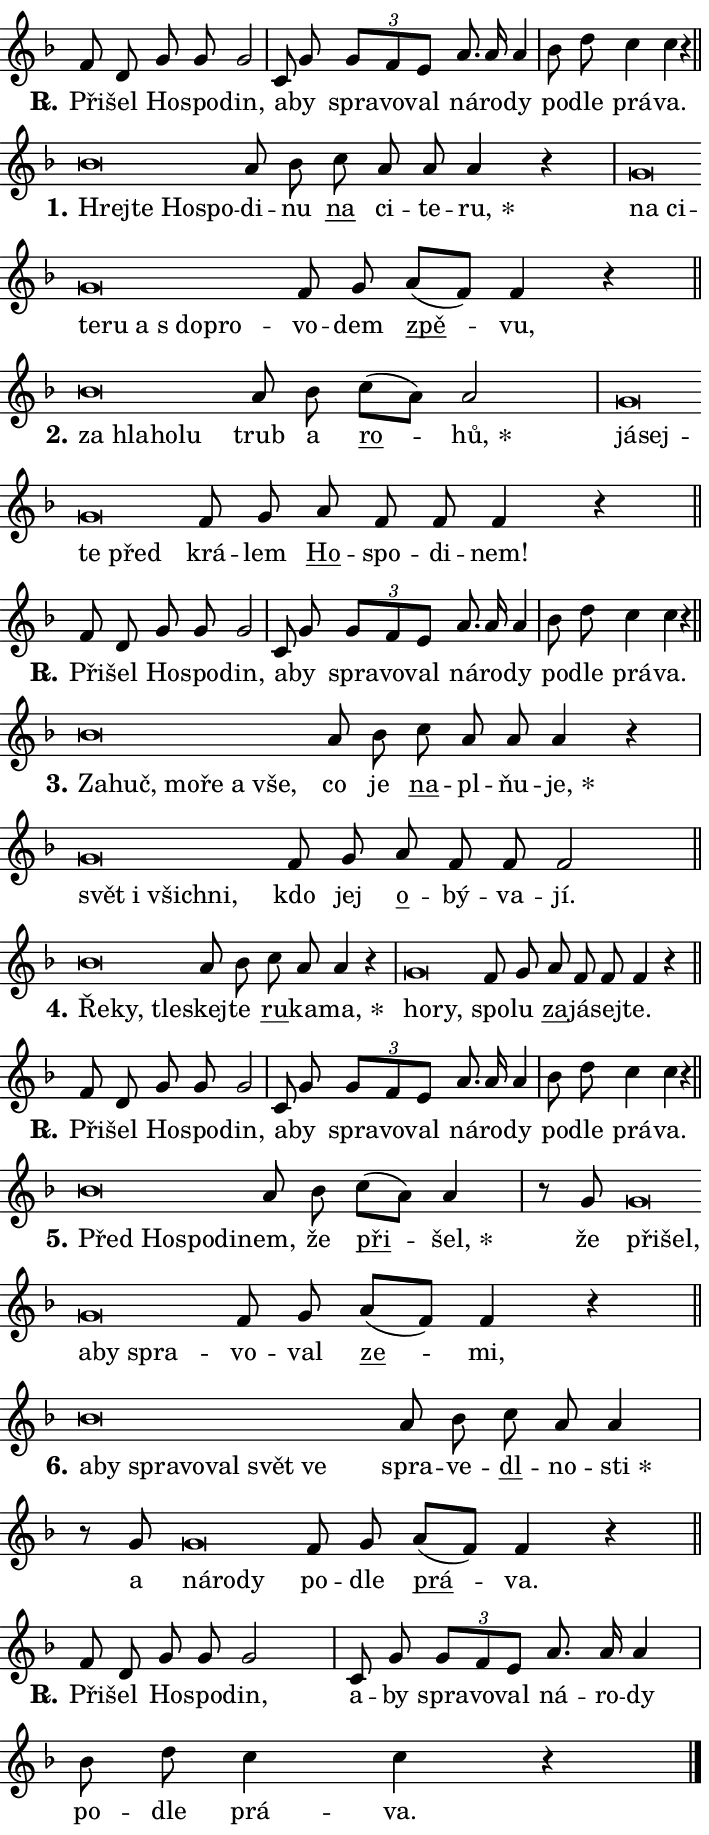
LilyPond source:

\version "2.24.0"
\header { tagline = "" }
\paper {
  indent = 0\cm
  top-margin = 0\cm
  right-margin = 0.13\cm % to fit lyric hyphens
  bottom-margin = 0\cm
  left-margin = 0\cm
  paper-width = 12\cm
  page-breaking = #ly:one-page-breaking
  system-system-spacing.basic-distance = #11
  score-system-spacing.basic-distance = #11
  ragged-last = ##f
}


%% Author: Thomas Morley
%% https://lists.gnu.org/archive/html/lilypond-user/2020-05/msg00002.html
#(define (line-position grob)
"Returns position of @var[grob} in current system:
   @code{'start}, if at first time-step
   @code{'end}, if at last time-step
   @code{'middle} otherwise
"
  (let* ((col (ly:item-get-column grob))
         (ln (ly:grob-object col 'left-neighbor))
         (rn (ly:grob-object col 'right-neighbor))
         (col-to-check-left (if (ly:grob? ln) ln col))
         (col-to-check-right (if (ly:grob? rn) rn col))
         (break-dir-left
           (and
             (ly:grob-property col-to-check-left 'non-musical #f)
             (ly:item-break-dir col-to-check-left)))
         (break-dir-right
           (and
             (ly:grob-property col-to-check-right 'non-musical #f)
             (ly:item-break-dir col-to-check-right))))
        (cond ((eqv? 1 break-dir-left) 'start)
              ((eqv? -1 break-dir-right) 'end)
              (else 'middle))))

#(define (tranparent-at-line-position vctor)
  (lambda (grob)
  "Relying on @code{line-position} select the relevant enry from @var{vctor}.
Used to determine transparency,"
    (case (line-position grob)
      ((end) (not (vector-ref vctor 0)))
      ((middle) (not (vector-ref vctor 1)))
      ((start) (not (vector-ref vctor 2))))))

noteHeadBreakVisibility =
#(define-music-function (break-visibility)(vector?)
"Makes @code{NoteHead}s transparent relying on @var{break-visibility}"
#{
  \override NoteHead.transparent =
    #(tranparent-at-line-position break-visibility)
#})

#(define delete-ledgers-for-transparent-note-heads
  (lambda (grob)
    "Reads whether a @code{NoteHead} is transparent.
If so this @code{NoteHead} is removed from @code{'note-heads} from
@var{grob}, which is supposed to be @code{LedgerLineSpanner}.
As a result ledgers are not printed for this @code{NoteHead}"
    (let* ((nhds-array (ly:grob-object grob 'note-heads))
           (nhds-list
             (if (ly:grob-array? nhds-array)
                 (ly:grob-array->list nhds-array)
                 '()))
           ;; Relies on the transparent-property being done before
           ;; Staff.LedgerLineSpanner.after-line-breaking is executed.
           ;; This is fragile ...
           (to-keep
             (remove
               (lambda (nhd)
                 (ly:grob-property nhd 'transparent #f))
               nhds-list)))
      ;; TODO find a better method to iterate over grob-arrays, similiar
      ;; to filter/remove etc for lists
      ;; For now rebuilt from scratch
      (set! (ly:grob-object grob 'note-heads)  '())
      (for-each
        (lambda (nhd)
          (ly:pointer-group-interface::add-grob grob 'note-heads nhd))
        to-keep))))

squashNotes = {
  \override NoteHead.X-extent = #'(-0.2 . 0.2)
  \override NoteHead.Y-extent = #'(-0.75 . 0)
  \override NoteHead.stencil =
    #(lambda (grob)
       (let ((pos (ly:grob-property grob 'staff-position)))
         (begin
           (if (< pos -7) (display "ERROR: Lower brevis then expected\n") (display ""))
           (if (<= pos -6) ly:text-interface::print ly:note-head::print))))
}
unSquashNotes = {
  \revert NoteHead.X-extent
  \revert NoteHead.Y-extent
  \revert NoteHead.stencil
}

hideNotes = \noteHeadBreakVisibility #begin-of-line-visible
unHideNotes = \noteHeadBreakVisibility #all-visible

% work-around for resetting accidentals
% https://lilypond.org/doc/v2.23/Documentation/notation/displaying-rhythms#unmetered-music
cadenzaMeasure = {
  \cadenzaOff
  \partial 1024 s1024
  \cadenzaOn
}

#(define-markup-command (accent layout props text) (markup?)
  "Underline accented syllable"
  (interpret-markup layout props
    #{\markup \override #'(offset . 4.3) \underline { #text }#}))

responsum = \markup \concat {
  "R" \hspace #-1.05 \path #0.1 #'((moveto 0 0.07) (lineto 0.9 0.8)) \hspace #0.05 "."
}

spaceSize = #0.6828661417322834 % exact space size for TeX Gyre Schola

\layout {
  \context {
    \Staff
    \remove "Time_signature_engraver"
    \override LedgerLineSpanner.after-line-breaking = #delete-ledgers-for-transparent-note-heads
  }
  \context {
    \Lyrics {
      \override LyricSpace.minimum-distance = \spaceSize
      \override LyricText.font-name = #"TeX Gyre Schola"
      \override LyricText.font-size = 1
      \override StanzaNumber.font-name = #"TeX Gyre Schola Bold"
      \override StanzaNumber.font-size = 1
    }
  }
  \context {
    \Score 
    \override NoteHead.text =
      #(lambda (grob) 
        (let ((pos (ly:grob-property grob 'staff-position)))
          #{\markup {
            \combine
              \halign #-0.55 \raise #(if (= pos -6) 0 0.5) \override #'(thickness . 2) \draw-line #'(3.2 . 0)
              \musicglyph "noteheads.sM1"
          }#}))
  }
}

% magnetic-lyrics.ily
%
%   written by
%     Jean Abou Samra <jean@abou-samra.fr>
%     Werner Lemberg <wl@gnu.org>
%
%   adapted by
%     Jiri Hon <jiri.hon@gmail.com>
%
% Version 2022-Apr-15

% https://www.mail-archive.com/lilypond-user@gnu.org/msg149350.html

#(define (Left_hyphen_pointer_engraver context)
   "Collect syllable-hyphen-syllable occurrences in lyrics and store
them in properties.  This engraver only looks to the left.  For
example, if the lyrics input is @code{foo -- bar}, it does the
following.

@itemize @bullet
@item
Set the @code{text} property of the @code{LyricHyphen} grob between
@q{foo} and @q{bar} to @code{foo}.

@item
Set the @code{left-hyphen} property of the @code{LyricText} grob with
text @q{foo} to the @code{LyricHyphen} grob between @q{foo} and
@q{bar}.
@end itemize

Use this auxiliary engraver in combination with the
@code{lyric-@/text::@/apply-@/magnetic-@/offset!} hook."
   (let ((hyphen #f)
         (text #f))
     (make-engraver
      (acknowledgers
       ((lyric-syllable-interface engraver grob source-engraver)
        (set! text grob)))
      (end-acknowledgers
       ((lyric-hyphen-interface engraver grob source-engraver)
        ;(when (not (grob::has-interface grob 'lyric-space-interface))
          (set! hyphen grob)));)
      ((stop-translation-timestep engraver)
       (when (and text hyphen)
         (ly:grob-set-object! text 'left-hyphen hyphen))
       (set! text #f)
       (set! hyphen #f)))))

#(define (lyric-text::apply-magnetic-offset! grob)
   "If the space between two syllables is less than the value in
property @code{LyricText@/.details@/.squash-threshold}, move the right
syllable to the left so that it gets concatenated with the left
syllable.

Use this function as a hook for
@code{LyricText@/.after-@/line-@/breaking} if the
@code{Left_@/hyphen_@/pointer_@/engraver} is active."
   (let ((hyphen (ly:grob-object grob 'left-hyphen #f)))
     (when hyphen
       (let ((left-text (ly:spanner-bound hyphen LEFT)))
         (when (grob::has-interface left-text 'lyric-syllable-interface)
           (let* ((common (ly:grob-common-refpoint grob left-text X))
                  (this-x-ext (ly:grob-extent grob common X))
                  (left-x-ext
                   (begin
                     ;; Trigger magnetism for left-text.
                     (ly:grob-property left-text 'after-line-breaking)
                     (ly:grob-extent left-text common X)))
                  ;; `delta` is the gap width between two syllables.
                  (delta (- (interval-start this-x-ext)
                            (interval-end left-x-ext)))
                  (details (ly:grob-property grob 'details))
                  (threshold (assoc-get 'squash-threshold details 0.2)))
             (when (< delta threshold)
               (let* (;; We have to manipulate the input text so that
                      ;; ligatures crossing syllable boundaries are not
                      ;; disabled.  For languages based on the Latin
                      ;; script this is essentially a beautification.
                      ;; However, for non-Western scripts it can be a
                      ;; necessity.
                      (lt (ly:grob-property left-text 'text))
                      (rt (ly:grob-property grob 'text))
                      (is-space (grob::has-interface hyphen 'lyric-space-interface))
                      (space (if is-space " " ""))
                      (extra-delta (if is-space spaceSize 0))
                      ;; Append new syllable.
                      (ltrt-space (if (and (string? lt) (string? rt))
                                (string-append lt space rt)
                                (make-concat-markup (list lt space rt))))
                      ;; Right-align `ltrt` to the right side.
                      (ltrt-space-markup (grob-interpret-markup
                               grob
                               (make-translate-markup
                                (cons (interval-length this-x-ext) 0)
                                (make-right-align-markup ltrt-space)))))
                 (begin
                   ;; Don't print `left-text`.
                   (ly:grob-set-property! left-text 'stencil #f)
                   ;; Set text and stencil (which holds all collected
                   ;; syllables so far) and shift it to the left.
                   (ly:grob-set-property! grob 'text ltrt-space)
                   (ly:grob-set-property! grob 'stencil ltrt-space-markup)
                   (ly:grob-translate-axis! grob (- (- delta extra-delta)) X))))))))))


#(define (lyric-hyphen::displace-bounds-first grob)
   ;; Make very sure this callback isn't triggered too early.
   (let ((left (ly:spanner-bound grob LEFT))
         (right (ly:spanner-bound grob RIGHT)))
     (ly:grob-property left 'after-line-breaking)
     (ly:grob-property right 'after-line-breaking)
     (ly:lyric-hyphen::print grob)))

squashThreshold = #0.4

\layout {
  \context {
    \Lyrics
    \consists #Left_hyphen_pointer_engraver
    \override LyricText.after-line-breaking =
      #lyric-text::apply-magnetic-offset!
    \override LyricHyphen.stencil = #lyric-hyphen::displace-bounds-first
    \override LyricText.details.squash-threshold = \squashThreshold
    \override LyricHyphen.minimum-distance = 0
    \override LyricHyphen.minimum-length = \squashThreshold
  }
}

squashText = \override LyricText.details.squash-threshold = 9999
unSquashText = \override LyricText.details.squash-threshold = \squashThreshold

leftText = \override LyricText.self-alignment-X = #LEFT
unLeftText = \revert LyricText.self-alignment-X

starOffset = #(lambda (grob) 
                (let ((x_offset (ly:self-alignment-interface::aligned-on-x-parent grob)))
                  (if (= x_offset 0) 0 (+ x_offset 1.2))))

star = #(define-music-function (syllable)(string?)
"Append star separator at the end of a syllable"
#{
  \once \override LyricText.X-offset = #starOffset
  \lyricmode { \markup {
    #syllable
    \override #'((font-name . "TeX Gyre Schola Bold")) \hspace #0.2 \lower #0.65 \larger "*"
  } }
#})

starAccent = #(define-music-function (syllable)(string?)
"Append star separator at the end of a syllable and make accent"
#{
  \once \override LyricText.X-offset = #starOffset
  \lyricmode { \markup {
    \accent #syllable
    \override #'((font-name . "TeX Gyre Schola Bold")) \hspace #0.2 \lower #0.65 \larger "*"
  } }
#})

breath = #(define-music-function (syllable)(string?)
"Append breathing indicator at the end of a syllable"
#{
  \lyricmode { \markup { #syllable "+" } }
#})

optionalBreath = #(define-music-function (syllable)(string?)
"Append optional breathing indicator at the end of a syllable"
#{
  \lyricmode { \markup { #syllable "(+)" } }
#})


\score {
    <<
        \new Voice = "melody" { \cadenzaOn \key f \major \relative { f'8 d g g g2 \cadenzaMeasure \bar "|" c,8 g' \tuplet 3/2 { g[ f e] } a8. a16 a4 \cadenzaMeasure \bar "|" bes8 d c4 c r \cadenzaMeasure \bar "||" \break } }
        \new Lyrics \lyricsto "melody" { \lyricmode { \set stanza = \responsum
Při -- šel Ho -- spo -- din, a -- by spra -- vo -- val ná -- ro -- dy po -- dle prá -- va. } }
    >>
    \layout {}
}

\score {
    <<
        \new Voice = "melody" { \cadenzaOn \key f \major \relative { \squashNotes bes'\breve*1/16 \hideNotes \breve*1/16 \bar "" \breve*1/16 \breve*1/16 \bar "" \unHideNotes \unSquashNotes a8 bes \bar "" c a a a4 r \cadenzaMeasure \bar "|" \squashNotes g\breve*1/16 \hideNotes \breve*1/16 \bar "" \breve*1/16 \bar "" \breve*1/16 \bar "" \breve*1/16 \bar "" \breve*1/16 \breve*1/16 \bar "" \unHideNotes \unSquashNotes f8 g \bar "" a[( f)] f4 r \cadenzaMeasure \bar "||" \break } }
        \new Lyrics \lyricsto "melody" { \lyricmode { \set stanza = "1."
\leftText Hrej -- \squashText te Ho -- spo -- \unLeftText \unSquashText di -- nu \markup \accent na ci -- te -- \star ru, \leftText na \squashText ci -- te -- ru a "s do" -- pro -- \unLeftText \unSquashText vo -- dem \markup \accent zpě -- vu, } }
    >>
    \layout {}
}

\score {
    <<
        \new Voice = "melody" { \cadenzaOn \key f \major \relative { \squashNotes bes'\breve*1/16 \hideNotes \breve*1/16 \bar "" \breve*1/16 \breve*1/16 \bar "" \unHideNotes \unSquashNotes a8 bes \bar "" c[( a)] a2 \cadenzaMeasure \bar "|" \squashNotes g\breve*1/16 \hideNotes \breve*1/16 \bar "" \breve*1/16 \breve*1/16 \bar "" \unHideNotes \unSquashNotes f8 g \bar "" a f f f4 r \cadenzaMeasure \bar "||" \break } }
        \new Lyrics \lyricsto "melody" { \lyricmode { \set stanza = "2."
\leftText za \squashText hla -- ho -- lu \unLeftText \unSquashText trub a \markup \accent ro -- \star hů, \leftText já -- \squashText sej -- te před \unLeftText \unSquashText krá -- lem \markup \accent Ho -- spo -- di -- nem! } }
    >>
    \layout {}
}

\score {
    <<
        \new Voice = "melody" { \cadenzaOn \key f \major \relative { f'8 d g g g2 \cadenzaMeasure \bar "|" c,8 g' \tuplet 3/2 { g[ f e] } a8. a16 a4 \cadenzaMeasure \bar "|" bes8 d c4 c r \cadenzaMeasure \bar "||" \break } }
        \new Lyrics \lyricsto "melody" { \lyricmode { \set stanza = \responsum
Při -- šel Ho -- spo -- din, a -- by spra -- vo -- val ná -- ro -- dy po -- dle prá -- va. } }
    >>
    \layout {}
}

\score {
    <<
        \new Voice = "melody" { \cadenzaOn \key f \major \relative { \squashNotes bes'\breve*1/16 \hideNotes \breve*1/16 \bar "" \breve*1/16 \bar "" \breve*1/16 \bar "" \breve*1/16 \breve*1/16 \bar "" \unHideNotes \unSquashNotes a8 bes \bar "" c a a a4 r \cadenzaMeasure \bar "|" \squashNotes g\breve*1/16 \hideNotes \breve*1/16 \bar "" \breve*1/16 \breve*1/16 \bar "" \unHideNotes \unSquashNotes f8 g \bar "" a f f f2 \cadenzaMeasure \bar "||" \break } }
        \new Lyrics \lyricsto "melody" { \lyricmode { \set stanza = "3."
\leftText Za -- \squashText huč, mo -- ře a vše, \unLeftText \unSquashText co je \markup \accent na -- pl -- ňu -- \star je, \leftText svět \squashText i všich -- ni, \unLeftText \unSquashText kdo jej \markup \accent o -- bý -- va -- jí. } }
    >>
    \layout {}
}

\score {
    <<
        \new Voice = "melody" { \cadenzaOn \key f \major \relative { \squashNotes bes'\breve*1/16 \hideNotes \breve*1/16 \breve*1/16 \bar "" \unHideNotes \unSquashNotes a8 bes \bar "" c a a4 r \cadenzaMeasure \bar "|" \squashNotes g\breve*1/16 \hideNotes \breve*1/16 \bar "" \unHideNotes \unSquashNotes f8 g \bar "" a f f f4 r \cadenzaMeasure \bar "||" \break } }
        \new Lyrics \lyricsto "melody" { \lyricmode { \set stanza = "4."
\leftText Ře -- \squashText ky, tle -- \unLeftText \unSquashText skej -- te \markup \accent ru -- ka -- \star ma, \leftText ho -- \squashText ry, \unLeftText \unSquashText spo -- lu \markup \accent za -- já -- sej -- te. } }
    >>
    \layout {}
}

\score {
    <<
        \new Voice = "melody" { \cadenzaOn \key f \major \relative { f'8 d g g g2 \cadenzaMeasure \bar "|" c,8 g' \tuplet 3/2 { g[ f e] } a8. a16 a4 \cadenzaMeasure \bar "|" bes8 d c4 c r \cadenzaMeasure \bar "||" \break } }
        \new Lyrics \lyricsto "melody" { \lyricmode { \set stanza = \responsum
Při -- šel Ho -- spo -- din, a -- by spra -- vo -- val ná -- ro -- dy po -- dle prá -- va. } }
    >>
    \layout {}
}

\score {
    <<
        \new Voice = "melody" { \cadenzaOn \key f \major \relative { \squashNotes bes'\breve*1/16 \hideNotes \breve*1/16 \bar "" \breve*1/16 \breve*1/16 \bar "" \unHideNotes \unSquashNotes a8 bes \bar "" c[( a)] a4 \cadenzaMeasure \bar "|" r8 g8 \squashNotes g\breve*1/16 \hideNotes \breve*1/16 \bar "" \breve*1/16 \bar "" \breve*1/16 \breve*1/16 \bar "" \unHideNotes \unSquashNotes f8 g \bar "" a[( f)] f4 r \cadenzaMeasure \bar "||" \break } }
        \new Lyrics \lyricsto "melody" { \lyricmode { \set stanza = "5."
\leftText Před \squashText Ho -- spo -- di -- \unLeftText \unSquashText nem, že \markup \accent při -- \star šel, že \leftText při -- \squashText šel, a -- by spra -- \unLeftText \unSquashText vo -- val \markup \accent ze -- mi, } }
    >>
    \layout {}
}

\score {
    <<
        \new Voice = "melody" { \cadenzaOn \key f \major \relative { \squashNotes bes'\breve*1/16 \hideNotes \breve*1/16 \bar "" \breve*1/16 \bar "" \breve*1/16 \bar "" \breve*1/16 \bar "" \breve*1/16 \breve*1/16 \bar "" \unHideNotes \unSquashNotes a8 bes \bar "" c a a4 \cadenzaMeasure \bar "|" r8 g8 \squashNotes g\breve*1/16 \hideNotes \breve*1/16 \breve*1/16 \bar "" \unHideNotes \unSquashNotes f8 g \bar "" a[( f)] f4 r \cadenzaMeasure \bar "||" \break } }
        \new Lyrics \lyricsto "melody" { \lyricmode { \set stanza = "6."
\leftText a -- \squashText by spra -- vo -- val svět ve \unLeftText \unSquashText spra -- ve -- \markup \accent dl -- no -- \star sti a \leftText ná -- \squashText ro -- dy \unLeftText \unSquashText po -- dle \markup \accent prá -- va. } }
    >>
    \layout {}
}

\score {
    <<
        \new Voice = "melody" { \cadenzaOn \key f \major \relative { f'8 d g g g2 \cadenzaMeasure \bar "|" c,8 g' \tuplet 3/2 { g[ f e] } a8. a16 a4 \cadenzaMeasure \bar "|" bes8 d c4 c r \cadenzaMeasure \bar "||" \break } \bar "|." }
        \new Lyrics \lyricsto "melody" { \lyricmode { \set stanza = \responsum
Při -- šel Ho -- spo -- din, a -- by spra -- vo -- val ná -- ro -- dy po -- dle prá -- va. } }
    >>
    \layout {}
}
